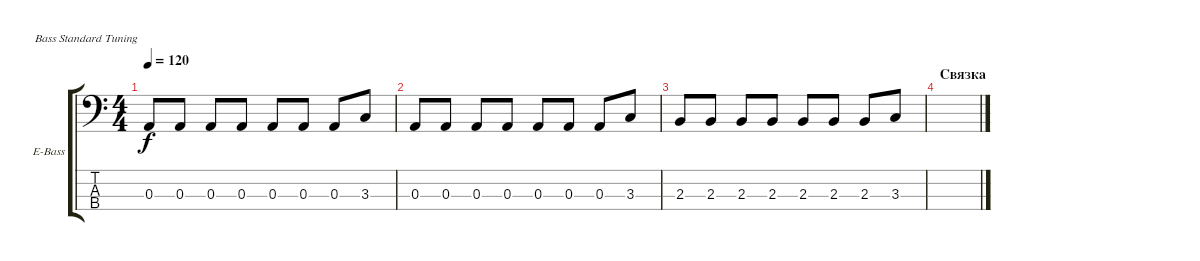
\defaultSystemsLayout 4
\bracketExtendMode groupsimilarinstruments
\firstSystemTrackNameOrientation horizontal
\otherSystemsTrackNameOrientation horizontal
\track ("Electric Bass backdown" "E-Bass") {instrument electricbassfinger}
\staff {score tabs}
\tuning (G2 D2 A1 E1)
\ts (4 4)
\tempo 120
\clef f4
\ks c
0.3.8{dy f} 0.3.8 0.3.8 0.3.8 0.3.8 0.3.8 0.3.8 3.3.8 |
0.3.8 0.3.8 0.3.8 0.3.8 0.3.8 0.3.8 0.3.8 3.3.8 |
2.3.8 2.3.8 2.3.8 2.3.8 2.3.8 2.3.8 2.3.8 3.3.8 |
\section ("" "Связка")
